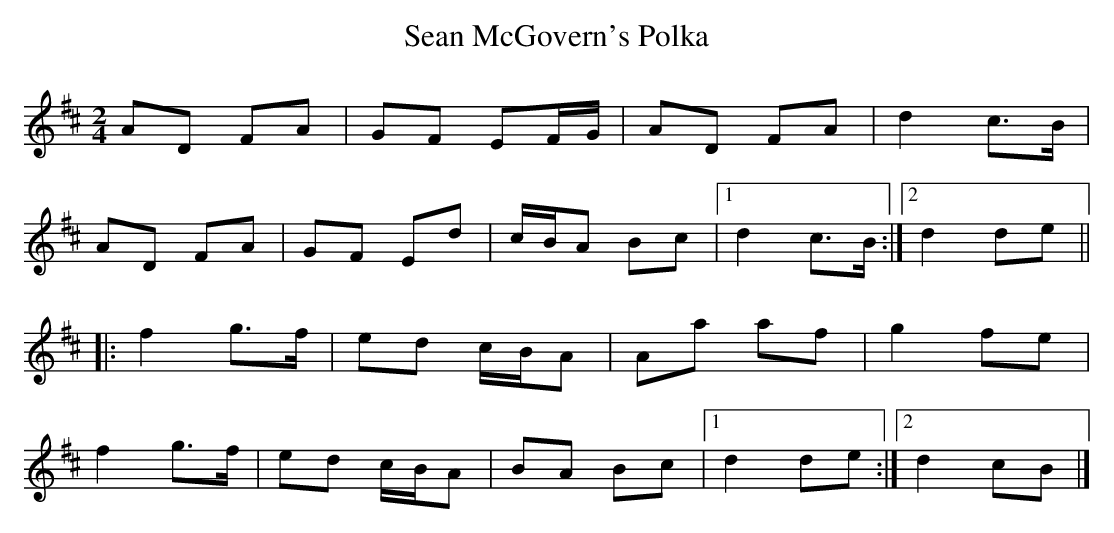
X:1
T:Sean McGovern's Polka
M:2/4
L:1/8
K:D
AD FA | GF EF/G/ | AD FA | d2 c>B |
AD FA | GF Ed | c/B/A Bc |1 d2 c>B :|2 d2 de ||
|:f2 g>f | ed c/B/A | Aa af | g2 fe |
f2 g>f | ed c/B/A | BA Bc |1 d2 de :|2 d2 cB |]
